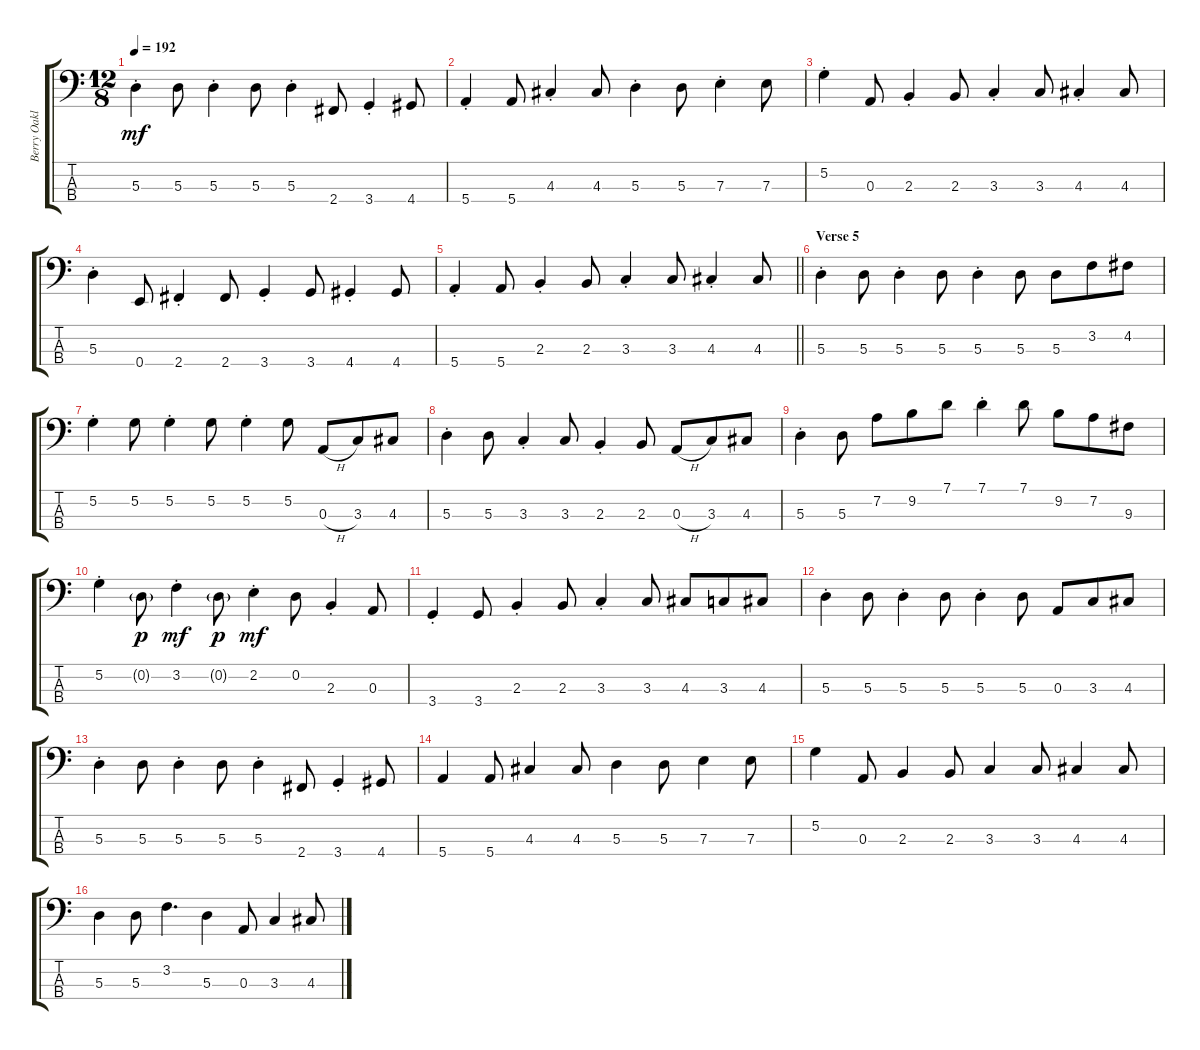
\track ("Berry Oakley - Bass" "Berry Oakl") {instrument electricbassfinger}
\staff {score tabs}
\tuning (G2 D2 A1 E1) {hide}
\ts (12 8)
\tempo 192
\clef f4
\ks c
5.3{st}.4{dy mf} 5.3.8 5.3{st}.4 5.3.8 5.3{st}.4 2.4.8 3.4{st}.4 4.4.8 |
5.4{st}.4 5.4.8 4.3{st}.4 4.3.8 5.3{st}.4 5.3.8 7.3{st}.4 7.3.8 |
5.2{st}.4 0.3.8 2.3{st}.4 2.3.8 3.3{st}.4 3.3.8 4.3{st}.4 4.3.8 |
5.3{st}.4 0.4.8 2.4{st}.4 2.4.8 3.4{st}.4 3.4.8 4.4{st}.4 4.4.8 |
\barLineRight lightlight
5.4{st}.4 5.4.8 2.3{st}.4 2.3.8 3.3{st}.4 3.3.8 4.3{st}.4 4.3.8 |
\section ("" "Verse 5")
5.3{st}.4 5.3.8 5.3{st}.4 5.3.8 5.3{st}.4 5.3.8 5.3.8 3.2.8 4.2.8 |
5.2{st}.4 5.2.8 5.2{st}.4 5.2.8 5.2{st}.4 5.2.8 0.3{h}.8 3.3.8 4.3.8 |
5.3{st}.4 5.3.8 3.3{st}.4 3.3.8 2.3{st}.4 2.3.8 0.3{h}.8 3.3.8 4.3.8 |
5.3{st}.4 5.3.8 7.2.8 9.2.8 7.1.8 7.1{st}.4 7.1.8 9.2.8 7.2.8 9.3.8 |
5.2{st}.4 0.2{g}.8{dy p} 3.2{st}.4{dy mf} 0.2{g}.8{dy p} 2.2{st}.4{dy mf} 0.2.8 2.3{st}.4 0.3.8 |
3.4{st}.4 3.4.8 2.3{st}.4 2.3.8 3.3{st}.4 3.3.8 4.3.8 3.3.8 4.3.8 |
5.3{st}.4 5.3.8 5.3{st}.4 5.3.8 5.3{st}.4 5.3.8 0.3.8 3.3.8 4.3.8 |
5.3{st}.4 5.3.8 5.3{st}.4 5.3.8 5.3{st}.4 2.4.8 3.4{st}.4 4.4.8 |
5.4.4 5.4.8 4.3.4 4.3.8 5.3.4 5.3.8 7.3.4 7.3.8 |
5.2.4 0.3.8 2.3.4 2.3.8 3.3.4 3.3.8 4.3.4 4.3.8 |
5.3.4 5.3.8 3.2.4{d} 5.3.4 0.3.8 3.3.4 4.3.8
